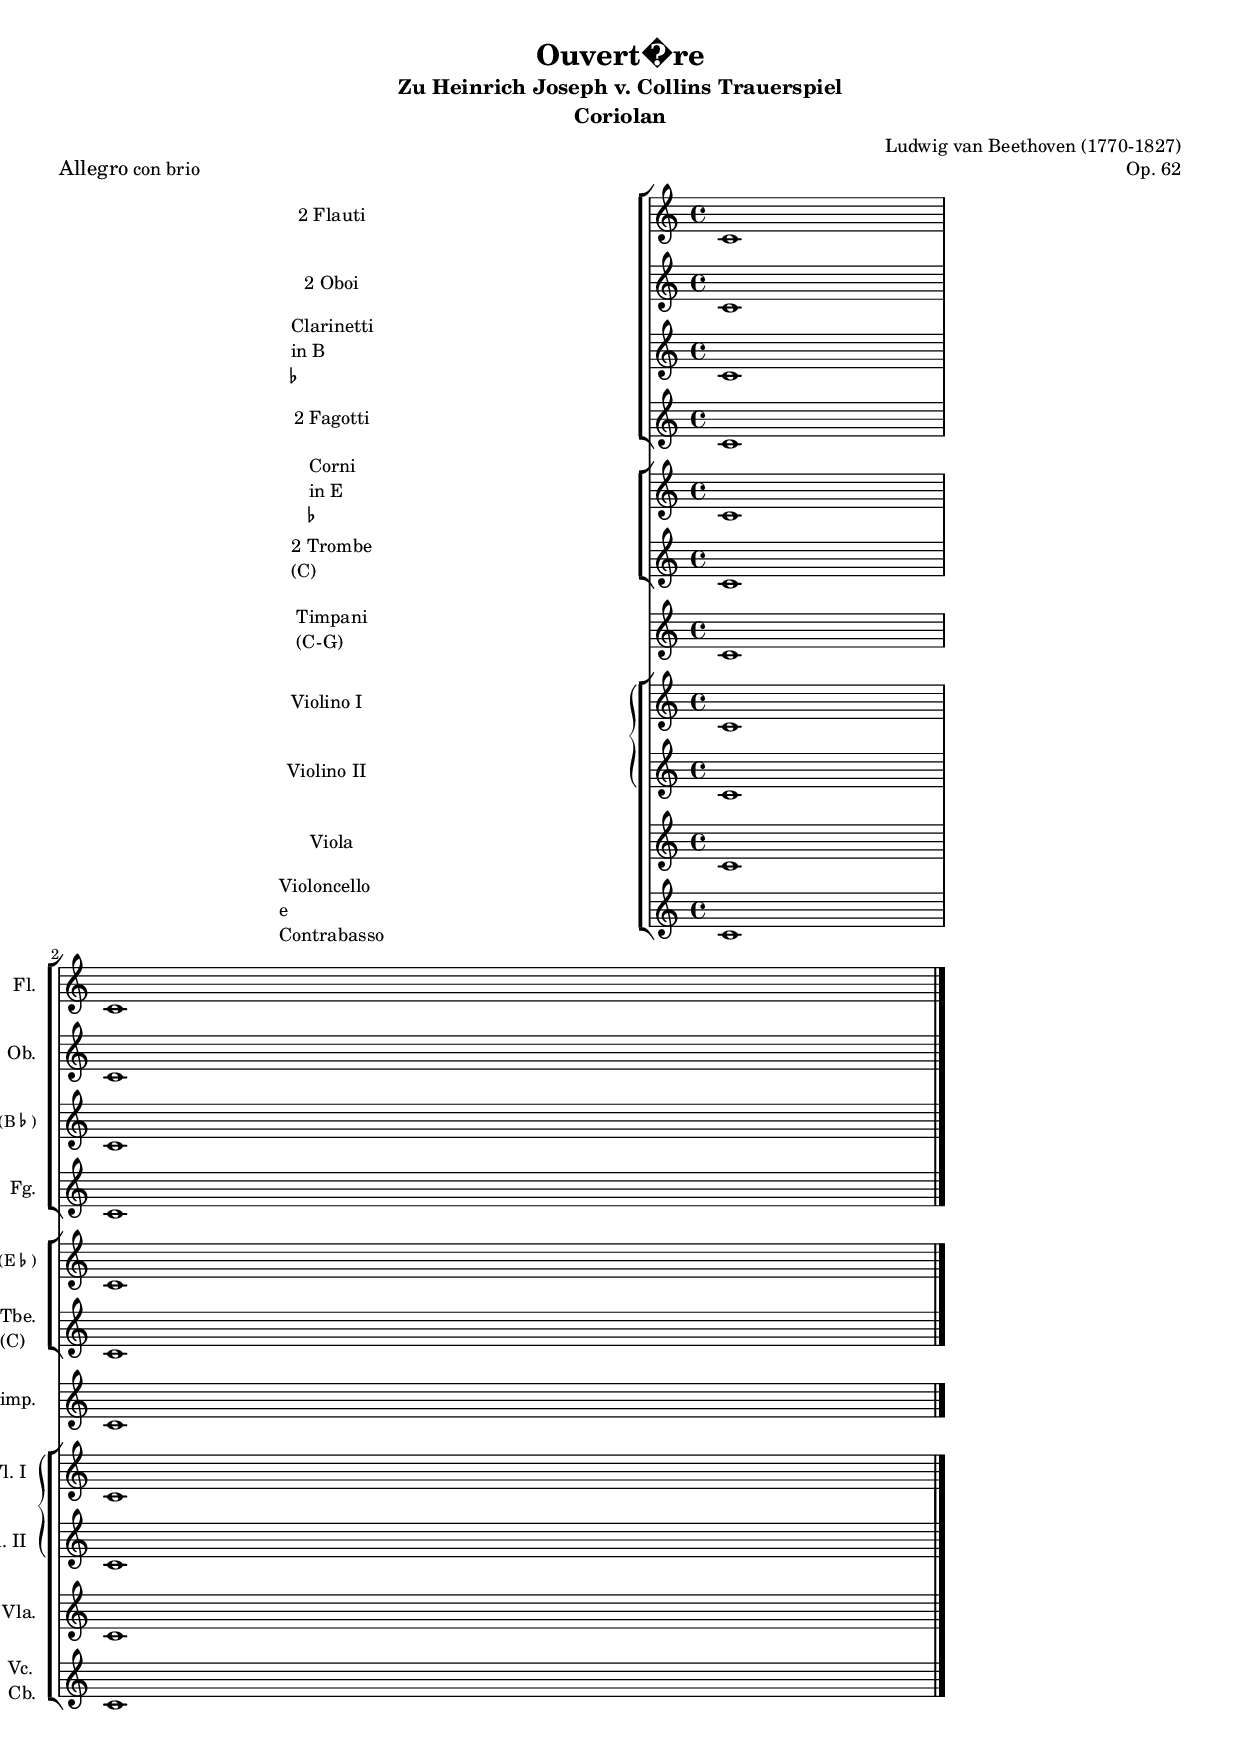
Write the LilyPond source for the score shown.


\version "2.3.17"


% Ugh, we need to override some LaTeX titling stuff
\header {
  title =	"Ouvert�re"
  subtitle =	"Zu Heinrich Joseph v. Collins Trauerspiel"
  subsubtitle =	\markup { \large \bold "Coriolan" }
  opus = "Op. 62"
  piece = \markup { \large Allegro con brio }
  composer = 	 "Ludwig van Beethoven (1770-1827)"

texidoc = "@cindex Orchestra Score
@cindex Coriolan Score
In an orchestral score (Beethoven's Coriolan overture), there are 
different instrument groups, and some of the instruments may be
transposed. Instruments are indicated either with a long or short name.
" }

#(set-global-staff-size 16)

raisedFlat = \markup { \raise #0.4 \smaller \smaller \flat  }



flauti =  \relative c' {
  \set Staff.instrument = #"2 Flauti"
  \set Staff.instr = #"Fl."
  \time 4/4
  c1 
  \break c
%  \break c
%  \break c
  \bar"|."
}

oboi =  \relative c' {
  \set Staff.instrument = #"2 Oboi"
  \set Staff.instr = #"Ob."
  c1 c
}

clarinetti =  \relative c' {
    \set Staff.instrument = \markup { \column < "Clarinetti" { "in B" \raisedFlat } > }
    \set Staff.instr = \markup { \smaller  { "Cl(B" \raisedFlat ")" } }

  c1 c
}

fagotti =  \relative c' {
  \set Staff.instrument = #"2 Fagotti"
  \set Staff.instr = #"Fg."
  c1 c
}

corni =  \relative c' {
    \set Staff.instrument = \markup { \column < "Corni" { "in E" \raisedFlat } > }
    \set Staff.instr = \markup { \smaller  { "Cor(E" \raisedFlat ")" } }

  c1 c
}

trombe =  \relative c' {
  \set Staff.instrument = \markup \column < "2 Trombe" "(C)" >
  \set Staff.instr = \markup \column <  "Tbe." "(C)" >

  c1 c
}

timpani =  \relative c' {
  \set Staff.instrument = \markup \column < "Timpani" "(C-G)" >
  \set Staff.instr = #"Timp."

  c1 c
}

violinoI =  \relative c' {
  \set Staff.instrument = #"Violino I  "
  \set Staff.instr = #"Vl. I  "
  c1 c
}

violinoII =  \relative c' {
  \set Staff.instrument = #"Violino II  "
  \set Staff.instr = #"Vl. II  "
  c1 c
}

viola =  \relative c' {
  \set Staff.instrument = #"Viola"
  \set Staff.instr = #"Vla."
  c1 c 
  %c
}

violoncello =  \relative c' {
  \set Staff.instrument = \markup \column < "Violoncello" "e" "Contrabasso" >
  \set Staff.instr = \markup \column <  "Vc." "Cb." >
  c1 c
}


#(set-global-staff-size 16)
\score {
  << 
    \context StaffGroup ="legni" << 
      \context Staff ="flauti" \flauti
      \context Staff ="oboi" \oboi
      \context Staff ="clarinetti" \clarinetti 
      \context Staff ="fagotti" \fagotti 
    >>
    \context StaffGroup ="ottoni" <<
      \context Staff ="corni" \corni
      \context Staff ="trombe" \trombe
    >>
    \context StaffGroup ="timpani" <<
      \context Staff ="timpani" \timpani
     { 
       \skip 1 
       % Hmm: this forces a staff-bracket, that's good!
       % However, I can't find where is decided on staff-bracket yes/no
     }
    >>
    \context StaffGroup ="archi" <<
      \context GrandStaff ="violini" <<
        \context Staff ="violinoI" \violinoI
        \context Staff ="violinoII" \violinoII
      >>
      \context Staff ="viola" \viola
      \context Staff ="violoncello" \violoncello
    >>
  >>
  \paper {
      indent=100.0\mm
      linewidth=150.0\mm
      \context {
	  \RemoveEmptyStaffContext
      }
      \context {
	  \Score
	  \override TimeSignature #'style = #'C
      }
  }
}


